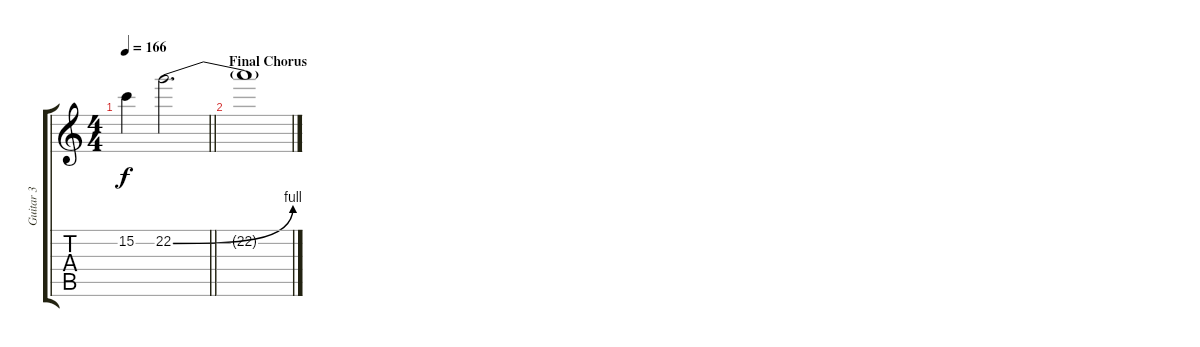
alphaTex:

\track ("Guitar 3" "Guitar 3") {instrument distortionguitar}
\staff {score tabs}
\tuning (D4 A3 F3 C3 G2 D2) {hide}
\ts (4 4)
\tempo 166
\clef g2
\barLineRight lightlight
\ks c
15.2{t}.4{dy f} 22.2{be (bend 0 0 60 4)}.2{d} |
\section ("" "Final Chorus")
22.2{t}.1
